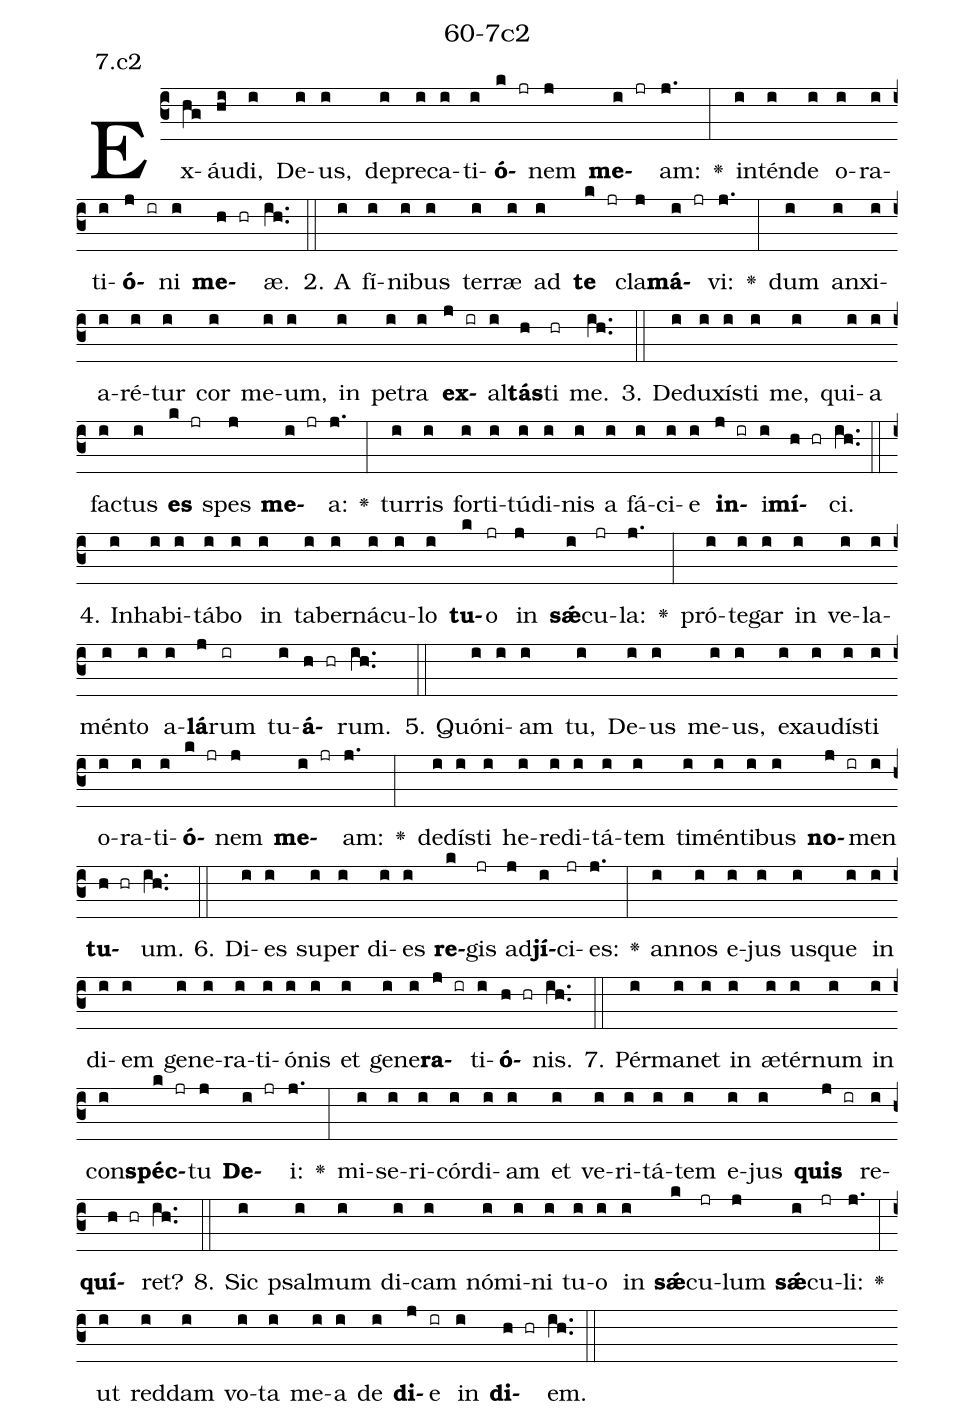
name: 60-7c2;
annotation: 7.c2;
%%
(c3)Ex(hg)áu(hi)di,(i) De(i)us,(i) de(i)pre(i)ca(i)ti(i)<b>ó</b>(k jr)nem(j) <b>me</b>(i jr)am:(j.) <v>\greheightstar</v>(:) in(i)tén(i)de(i) o(i)ra(i)ti(i)<b>ó</b>(j ir)ni(i) <b>me</b>(h hr)æ.(ih..) (::)
2. A(i) fí(i)ni(i)bus(i) ter(i)ræ(i) ad(i) <b>te</b>(k jr) cla(j)<b>má</b>(i jr)vi:(j.) <v>\greheightstar</v>(:) dum(i) an(i)xi(i)a(i)ré(i)tur(i) cor(i) me(i)um,(i) in(i) pe(i)tra(i) <b>ex</b>(j ir)al(i)<b>tás</b>(h)ti(hr) me.(ih..) (::)
3. De(i)du(i)xís(i)ti(i) me,(i) qui(i)a(i) fac(i)tus(i) <b>es</b>(k jr) spes(j) <b>me</b>(i jr)a:(j.) <v>\greheightstar</v>(:) tur(i)ris(i) for(i)ti(i)tú(i)di(i)nis(i) a(i) fá(i)ci(i)e(i) <b>in</b>(j ir)i(i)<b>mí</b>(h hr)ci.(ih..) (::)
4. In(i)ha(i)bi(i)tá(i)bo(i) in(i) ta(i)ber(i)ná(i)cu(i)lo(i) <b>tu</b>(k)o(jr) in(j) <b>sǽ</b>(i)cu(jr)la:(j.) <v>\greheightstar</v>(:) pró(i)te(i)gar(i) in(i) ve(i)la(i)mén(i)to(i) a(i)<b>lá</b>(j)rum(ir) tu(i)<b>á</b>(h hr)rum.(ih..) (::)
5. Quón(i)i(i)am(i) tu,(i) De(i)us(i) me(i)us,(i) ex(i)au(i)dís(i)ti(i) o(i)ra(i)ti(i)<b>ó</b>(k jr)nem(j) <b>me</b>(i jr)am:(j.) <v>\greheightstar</v>(:) de(i)dís(i)ti(i) he(i)re(i)di(i)tá(i)tem(i) ti(i)mén(i)ti(i)bus(i) <b>no</b>(j ir)men(i) <b>tu</b>(h hr)um.(ih..) (::)
6. Di(i)es(i) su(i)per(i) di(i)es(i) <b>re</b>(k)gis(jr) ad(j)<b>jí</b>(i)ci(jr)es:(j.) <v>\greheightstar</v>(:) an(i)nos(i) e(i)jus(i) us(i)que(i) in(i) di(i)em(i) ge(i)ne(i)ra(i)ti(i)ó(i)nis(i) et(i) ge(i)ne(i)<b>ra</b>(j ir)ti(i)<b>ó</b>(h hr)nis.(ih..) (::)
7. Pér(i)ma(i)net(i) in(i) æ(i)tér(i)num(i) in(i) con(i)<b>spéc</b>(k jr)tu(j) <b>De</b>(i jr)i:(j.) <v>\greheightstar</v>(:) mi(i)se(i)ri(i)cór(i)di(i)am(i) et(i) ve(i)ri(i)tá(i)tem(i) e(i)jus(i) <b>quis</b>(j ir) re(i)<b>quí</b>(h hr)ret?(ih..) (::)
8. Sic(i) psal(i)mum(i) di(i)cam(i) nó(i)mi(i)ni(i) tu(i)o(i) in(i) <b>sǽ</b>(k)cu(jr)lum(j) <b>sǽ</b>(i)cu(jr)li:(j.) <v>\greheightstar</v>(:) ut(i) red(i)dam(i) vo(i)ta(i) me(i)a(i) de(i) <b>di</b>(j)e(ir) in(i) <b>di</b>(h hr)em.(ih..) (::)
